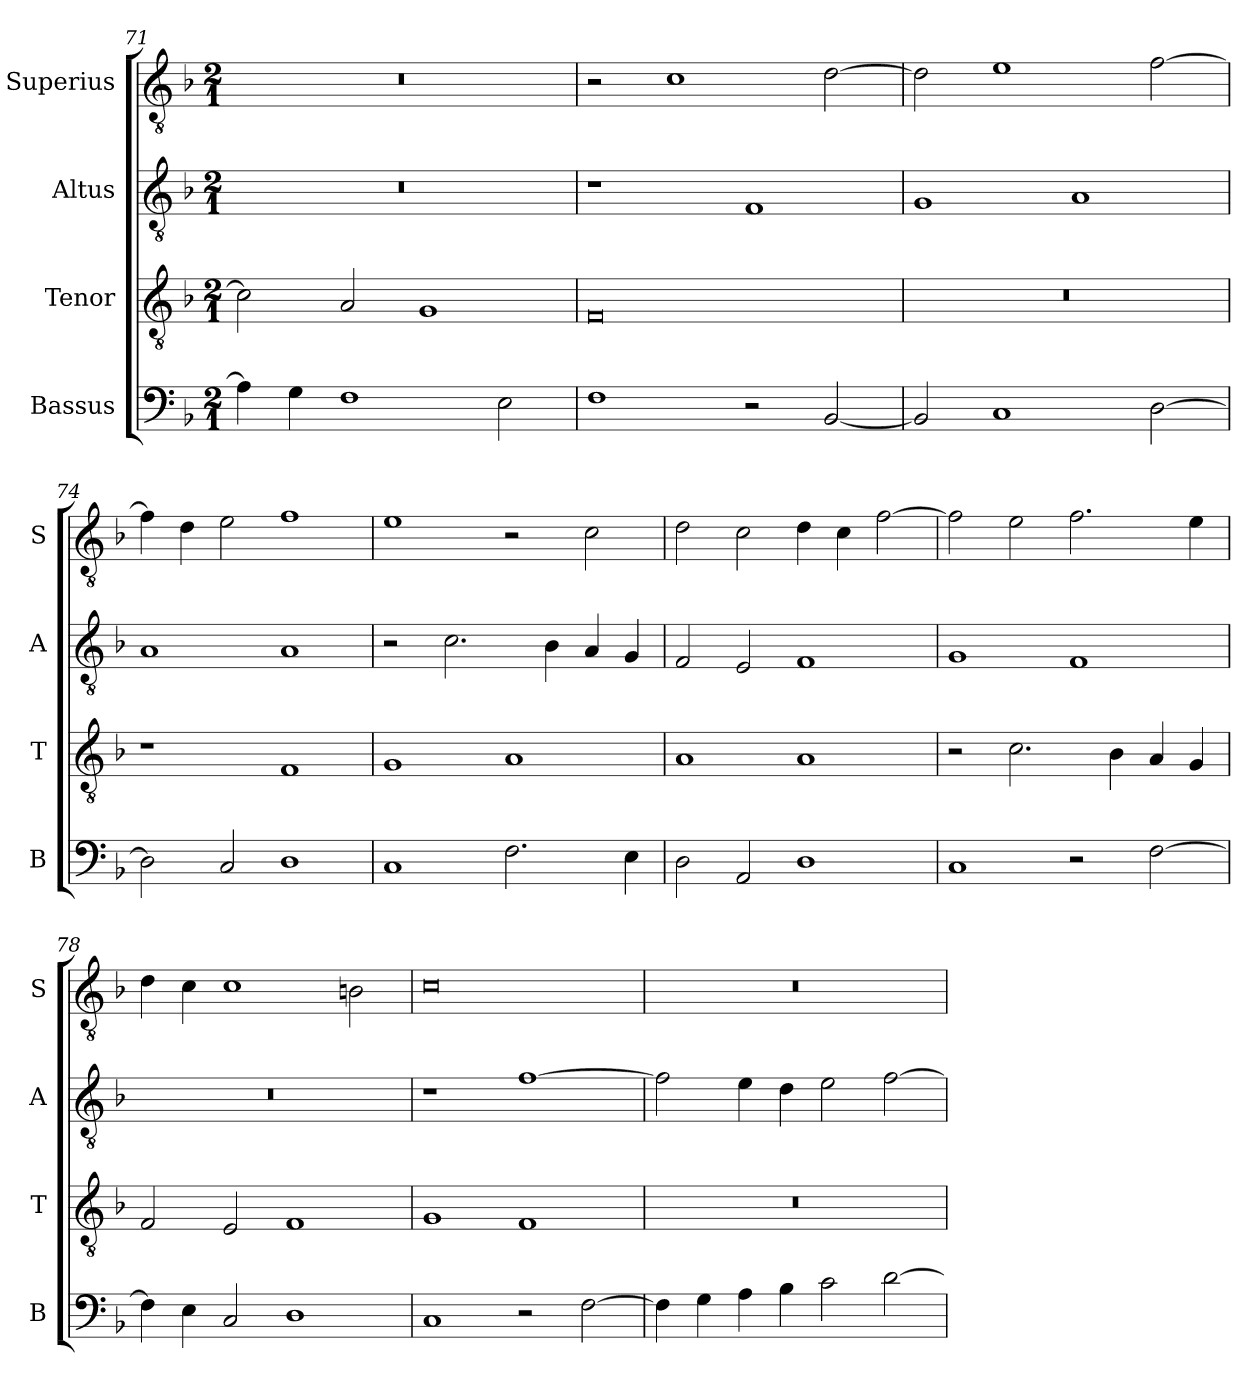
**kern	**kern	**kern	**kern
*part4	*part3	*part2	*part1
*staff4	*staff3	*staff2	*staff1
*I"Bassus	*I"Tenor	*I"Altus	*I"Superius
*I'B	*I'T	*I'A	*I'S
*clefF4	*clefGv2	*clefGv2	*clefGv2
*k[b-]	*k[b-]	*k[b-]	*k[b-]
*M2/1	*M2/1	*M2/1	*M2/1
=71	=71	=71	=71
4A\]	2c\]	0r	0r
4G\	.	.	.
1F	2A/	.	.
.	1G	.	.
2E\	.	.	.
=72	=72	=72	=72
1F	0F	1r	2r
.	.	.	1c
2r	.	1F	.
[2BB-/	.	.	[2d\
=73	=73	=73	=73
2BB-/]	0r	1G	2d\]
1C	.	.	1e
.	.	1A	.
[2D\	.	.	[2f\
=74	=74	=74	=74
2D\]	1r	1A	4f\]
.	.	.	4d\
2C/	.	.	2e\
1D	1F	1A	1f
=75	=75	=75	=75
1C	1G	2r	1e
.	.	2.c\	.
2.F\	1A	.	2r
.	.	4B-\	.
.	.	4A/	2c\
4E\	.	4G/	.
=76	=76	=76	=76
2D\	1A	2F/	2d\
2AA/	.	2E/	2c\
1D	1A	1F	4d\
.	.	.	4c\
.	.	.	[2f\
=77	=77	=77	=77
1C	2r	1G	2f\]
.	2.c\	.	2e\
2r	.	1F	2.f\
.	4B-\	.	.
[2F\	4A/	.	.
.	4G/	.	4e\
=78	=78	=78	=78
4F\]	2F/	0r	4d\
4E\	.	.	4c\
2C/	2E/	.	1c
1D	1F	.	.
.	.	.	2Bn\
=79	=79	=79	=79
1C	1G	1r	0c
2r	1F	[1f	.
[2F\	.	.	.
=80	=80	=80	=80
4F\]	0r	2f\]	0r
4G\	.	.	.
4A\	.	4e\	.
4B-\	.	4d\	.
2c\	.	2e\	.
[2d\	.	[2f\	.
=	=	=	=
*-	*-	*-	*-
